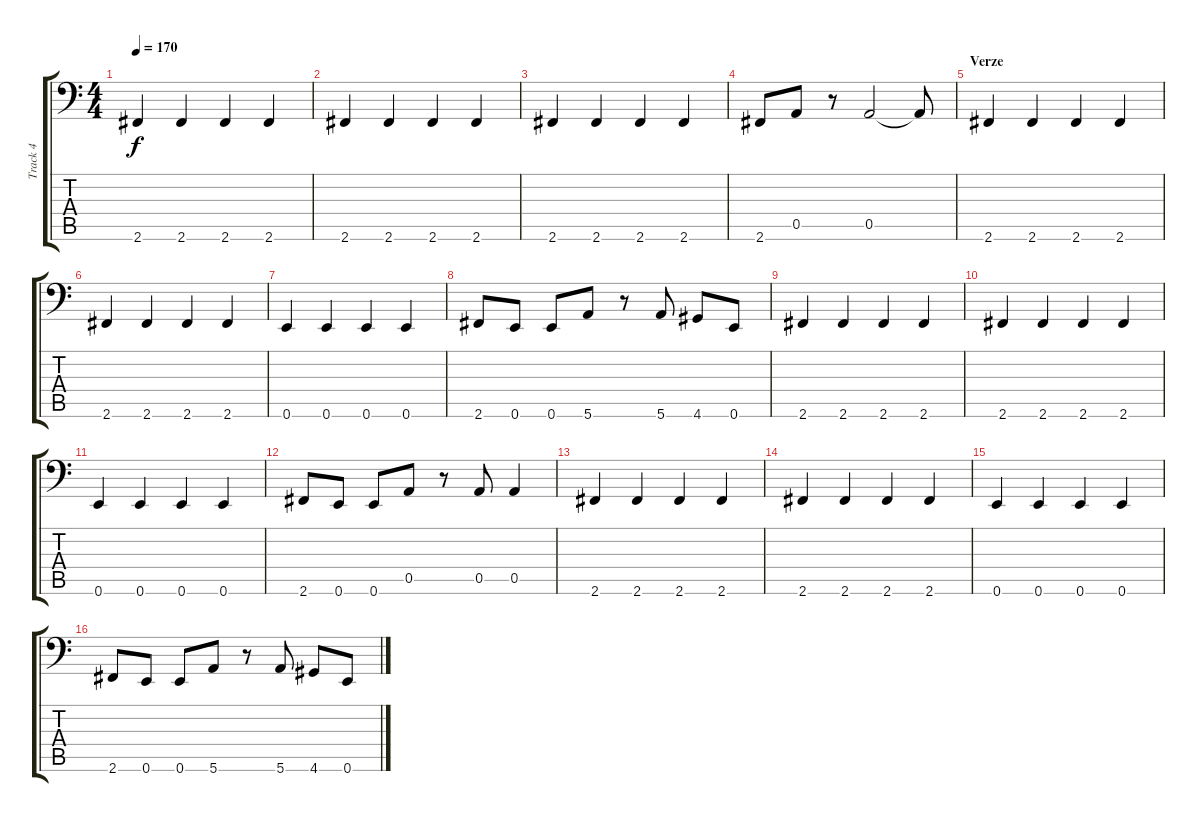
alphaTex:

\track ("Track 4" "Track 4") {instrument electricbassfinger}
\staff {score tabs}
\tuning (E3 B2 G2 D2 A1 E1) {hide}
\ts (4 4)
\tempo 170
\clef f4
\ks c
2.6.4{dy f} 2.6.4 2.6.4 2.6.4 |
2.6.4 2.6.4 2.6.4 2.6.4 |
2.6.4 2.6.4 2.6.4 2.6.4 |
2.6.8 0.5.8 r.8 0.5.2 0.5{t}.8 |
\section ("" "Verze")
2.6.4 2.6.4 2.6.4 2.6.4 |
2.6.4 2.6.4 2.6.4 2.6.4 |
0.6.4 0.6.4 0.6.4 0.6.4 |
2.6.8 0.6.8 0.6.8 5.6.8 r.8 5.6.8 4.6.8 0.6.8 |
2.6.4 2.6.4 2.6.4 2.6.4 |
2.6.4 2.6.4 2.6.4 2.6.4 |
0.6.4 0.6.4 0.6.4 0.6.4 |
2.6.8 0.6.8 0.6.8 0.5.8 r.8 0.5.8 0.5.4 |
2.6.4 2.6.4 2.6.4 2.6.4 |
2.6.4 2.6.4 2.6.4 2.6.4 |
0.6.4 0.6.4 0.6.4 0.6.4 |
2.6.8 0.6.8 0.6.8 5.6.8 r.8 5.6.8 4.6.8 0.6.8
